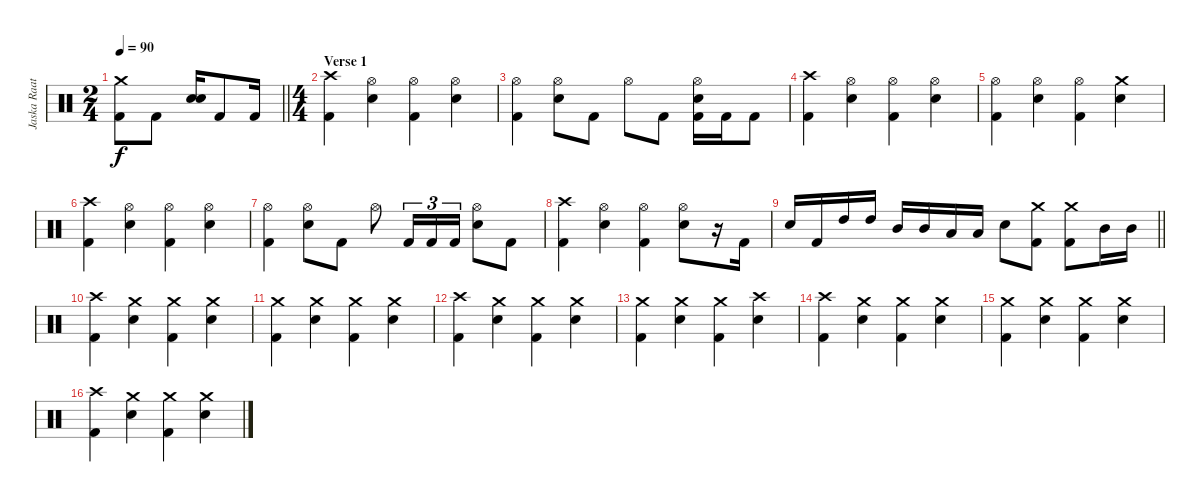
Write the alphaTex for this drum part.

\track ("Jaska Raatikainen" "Jaska Raat") {instrument percussion}
\staff {score}
\articulation defaults
\ts (2 4)
\tempo 90
\clef neutral
\barLineRight lightlight
\ks c
("Crash medium (hit)" "Kick (hit) 2").8{dy f} "Kick (hit) 2".8 ("Snare (hit) 2" "Snare (hit) 2").16 "Kick (hit) 2".8 "Kick (hit) 2".16 |
\ts (4 4)
\section ("" "Verse 1")
("Crash high (hit)" "Kick (hit) 2").4 ("Hi-Hat (open)" "Snare (hit) 2").4 ("Hi-Hat (open)" "Kick (hit) 2").4 ("Hi-Hat (open)" "Snare (hit) 2").4 |
("Hi-Hat (open)" "Kick (hit) 2").4 ("Hi-Hat (open)" "Snare (hit) 2").8 "Kick (hit) 2".8 "Hi-Hat (open)".8 "Kick (hit) 2".8 ("Hi-Hat (open)" "Snare (hit) 2" "Kick (hit) 2").16 "Kick (hit) 2".16 "Kick (hit) 2".8 |
("Crash high (hit)" "Kick (hit) 2").4 ("Hi-Hat (open)" "Snare (hit) 2").4 ("Hi-Hat (open)" "Kick (hit) 2").4 ("Hi-Hat (open)" "Snare (hit) 2").4 |
("Hi-Hat (open)" "Kick (hit) 2").4 ("Hi-Hat (open)" "Snare (hit) 2").4 ("Hi-Hat (open)" "Kick (hit) 2").4 ("Crash medium (hit)" "Snare (hit) 2").4 |
("Crash high (hit)" "Kick (hit) 2").4 ("Hi-Hat (open)" "Snare (hit) 2").4 ("Hi-Hat (open)" "Kick (hit) 2").4 ("Hi-Hat (open)" "Snare (hit) 2").4 |
("Hi-Hat (open)" "Kick (hit) 2").4 ("Hi-Hat (open)" "Snare (hit) 2").8 "Kick (hit) 2".8 "Hi-Hat (open)".8 "Kick (hit) 2".16{tu (3 2)} "Kick (hit) 2".16{tu (3 2)} "Kick (hit) 2".16{tu (3 2)} ("Hi-Hat (open)" "Snare (hit) 2").8 "Kick (hit) 2".8 |
("Crash high (hit)" "Kick (hit) 2").4 ("Hi-Hat (open)" "Snare (hit) 2").4 ("Hi-Hat (open)" "Kick (hit) 2").4 ("Hi-Hat (open)" "Snare (hit) 2").8 r.16 "Kick (hit) 2".16 |
\barLineRight lightlight "Snare (hit) 2".16 "Kick (hit) 2".16 "High Tom (hit)".16 "High Tom (hit)".16 "Mid Tom (hit)".16 "Mid Tom (hit)".16 "Low Tom (hit)".16 "Low Tom (hit)".16 "Snare (hit) 2".8
("Crash medium (hit)" "Kick (hit) 2").8 ("Crash medium (hit)" "Kick (hit) 2").8 "Mid Tom (hit)".16 "Mid Tom (hit)".16 |
("Crash high (hit)" "Kick (hit) 2").4 ("Crash medium (hit)" "Snare (hit) 2").4 ("Crash medium (hit)" "Kick (hit) 2").4 ("Crash medium (hit)" "Snare (hit) 2").4 |
("Crash medium (hit)" "Kick (hit) 2").4 ("Crash medium (hit)" "Snare (hit) 2").4 ("Crash medium (hit)" "Kick (hit) 2").4 ("Crash medium (hit)" "Snare (hit) 2").4 |
("Crash high (hit)" "Kick (hit) 2").4 ("Crash medium (hit)" "Snare (hit) 2").4 ("Crash medium (hit)" "Kick (hit) 2").4 ("Crash medium (hit)" "Snare (hit) 2").4 |
("Crash medium (hit)" "Kick (hit) 2").4 ("Crash medium (hit)" "Snare (hit) 2").4 ("Crash medium (hit)" "Kick (hit) 2").4 ("Crash high (hit)" "Snare (hit) 2").4 |
("Crash high (hit)" "Kick (hit) 2").4 ("Crash medium (hit)" "Snare (hit) 2").4 ("Crash medium (hit)" "Kick (hit) 2").4 ("Crash medium (hit)" "Snare (hit) 2").4 |
("Crash medium (hit)" "Kick (hit) 2").4 ("Crash medium (hit)" "Snare (hit) 2").4 ("Crash medium (hit)" "Kick (hit) 2").4 ("Crash medium (hit)" "Snare (hit) 2").4 |
("Crash high (hit)" "Kick (hit) 2").4 ("Crash medium (hit)" "Snare (hit) 2").4 ("Crash medium (hit)" "Kick (hit) 2").4 ("Crash medium (hit)" "Snare (hit) 2").4
